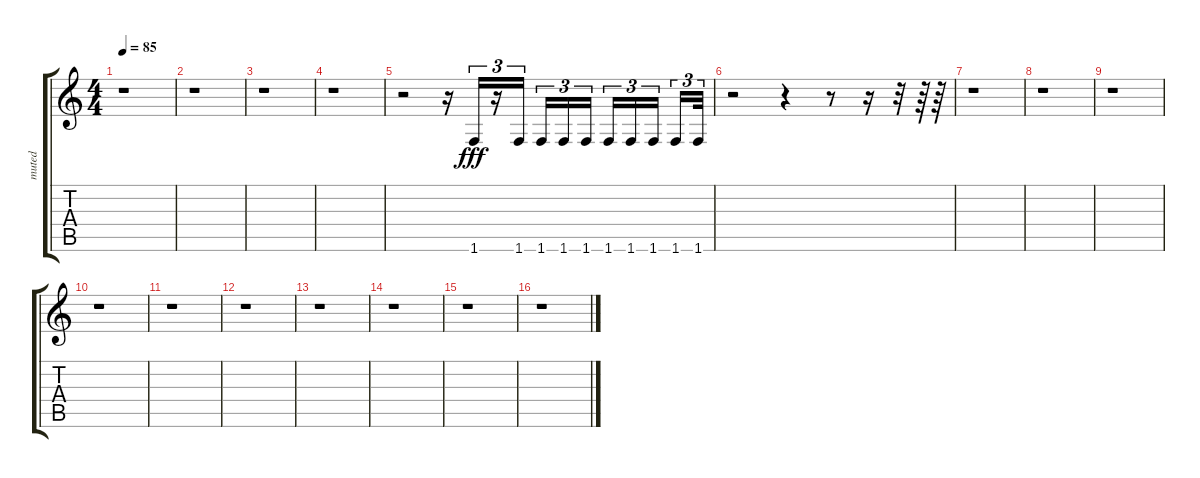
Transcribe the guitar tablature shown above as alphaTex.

\track ("muted" "muted") {instrument electricguitarmuted}
\staff {score tabs}
\tuning (E4 B3 G3 D3 A2 E2) {hide}
\ts (4 4)
\tempo 85
\clef g2
\ks c
r.1{dy fff instrument electricguitarmuted} |
r.1 |
r.1 |
r.1 |
r.2 r.16 1.6.16{tu (3 2)} r.16{tu (3 2)} 1.6.16{tu (3 2)} 1.6.16{tu (3 2)} 1.6.16{tu (3 2)} 1.6.16{tu (3 2)} 1.6.16{tu (3 2)} 1.6.16{tu (3 2)} 1.6.16{tu (3 2)} 1.6.16{tu (3 2)} 1.6.32{tu (3 2)} |
r.2 r.4 r.8 r.16 r.32 r.64 r.64 |
r.1 |
r.1 |
r.1 |
r.1 |
r.1 |
r.1 |
r.1 |
r.1 |
r.1 |
r.1
